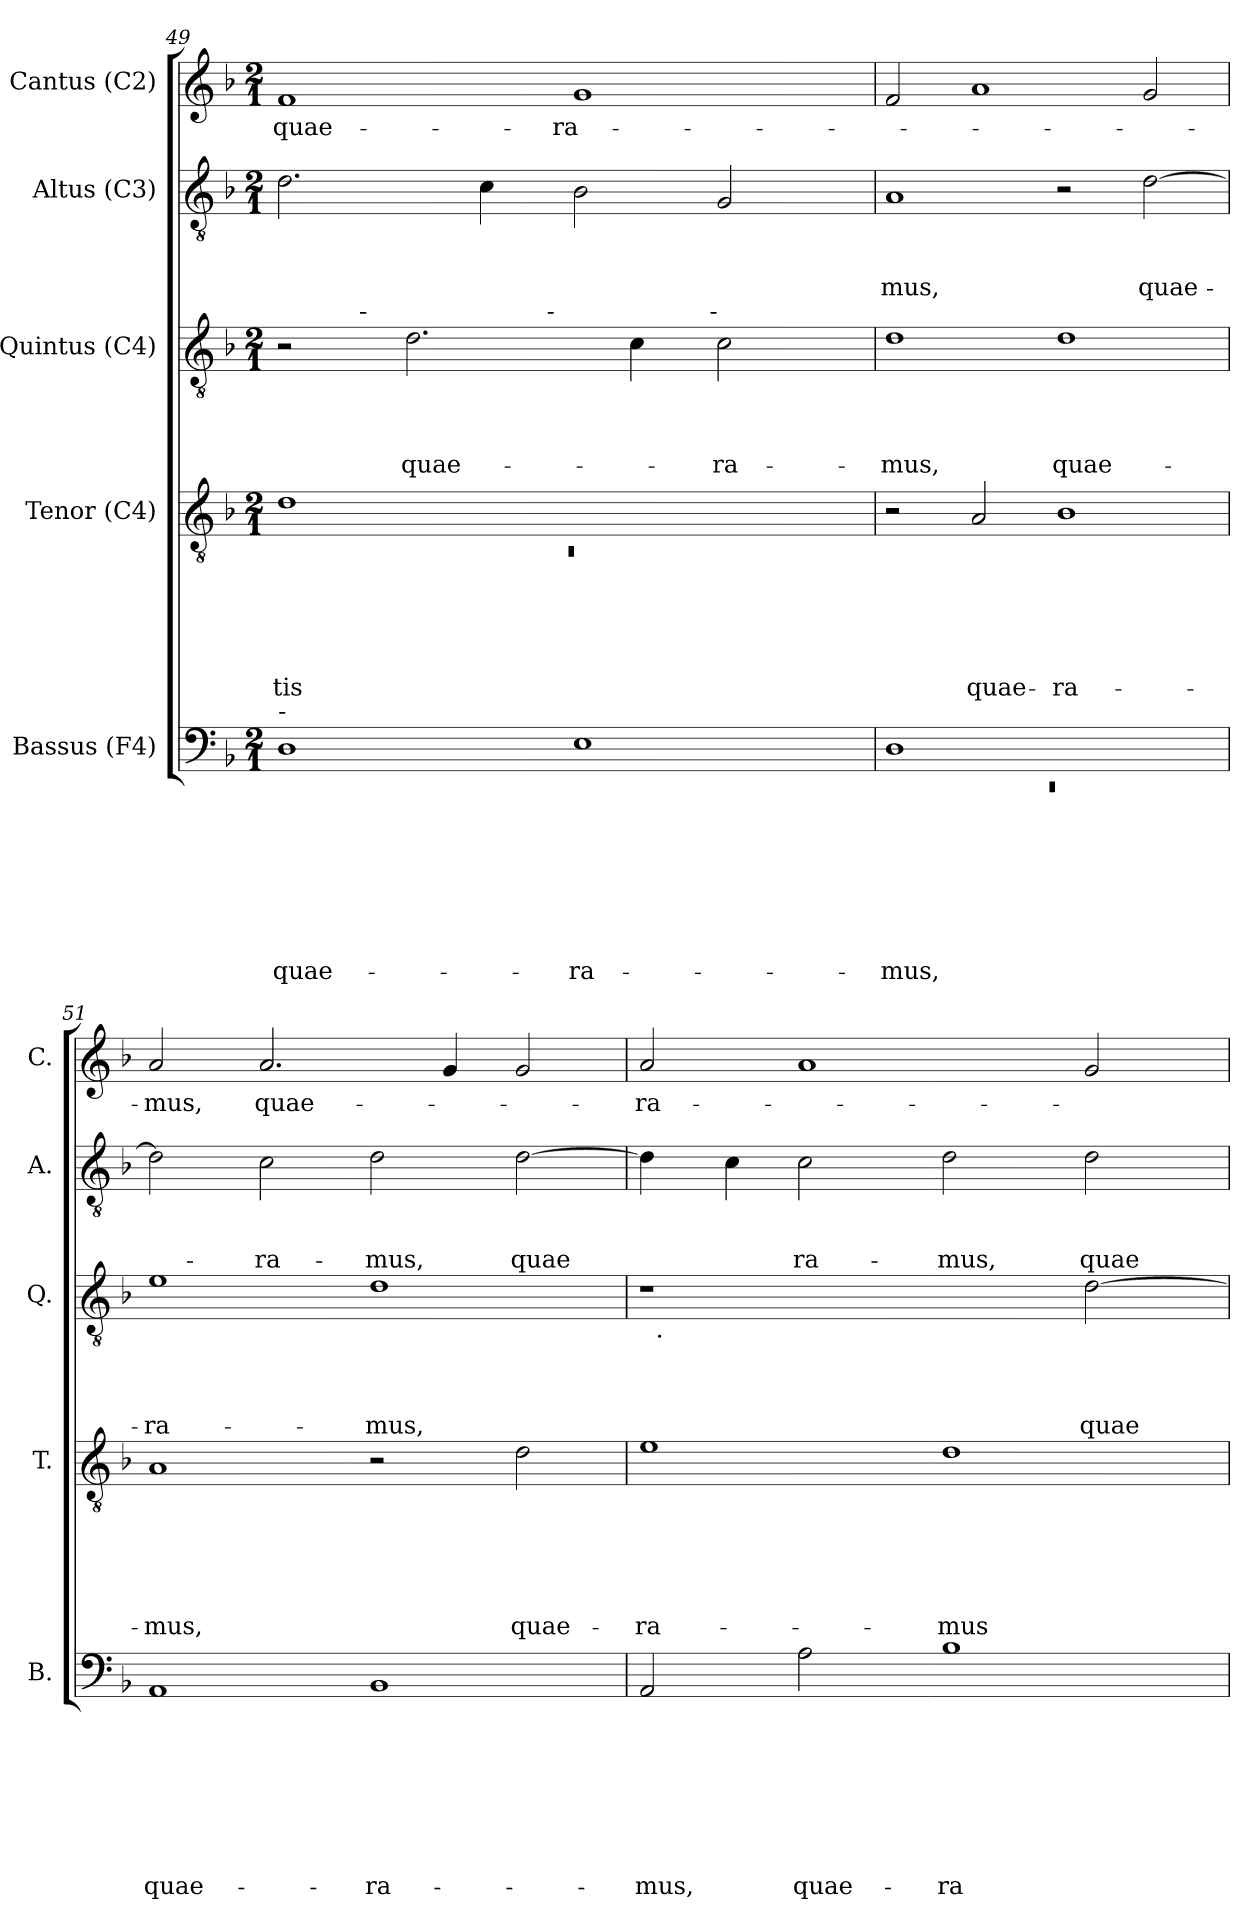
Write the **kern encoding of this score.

**kern	**text	**text	**text	**text	**text	**text	**text	**text	**kern	**text	**text	**text	**text	**text	**text	**kern	**text	**text	**text	**text	**kern	**text	**text	**text	**kern	**text
*part5	*part5	*part5	*part5	*part5	*part5	*part5	*part5	*part5	*part4	*part4	*part4	*part4	*part4	*part4	*part4	*part3	*part3	*part3	*part3	*part3	*part2	*part2	*part2	*part2	*part1	*part1
*staff5	*staff5	*staff5	*staff5	*staff5	*staff5	*staff5	*staff5	*staff5	*staff4	*staff4	*staff4	*staff4	*staff4	*staff4	*staff4	*staff3	*staff3	*staff3	*staff3	*staff3	*staff2	*staff2	*staff2	*staff2	*staff1	*staff1
*I"Bassus (F4)	*	*	*	*	*	*	*	*	*I"Tenor (C4)	*	*	*	*	*	*	*I"Quintus (C4)	*	*	*	*	*I"Altus (C3)	*	*	*	*I"Cantus (C2)	*
*I'B.	*	*	*	*	*	*	*	*	*I'T.	*	*	*	*	*	*	*I'Q.	*	*	*	*	*I'A.	*	*	*	*I'C.	*
!!LO:LB:g=z
*clefF4	*	*	*	*	*	*	*	*	*clefGv2	*	*	*	*	*	*	*clefGv2	*	*	*	*	*clefGv2	*	*	*	*clefG2	*
*k[b-]	*	*	*	*	*	*	*	*	*k[b-]	*	*	*	*	*	*	*k[b-]	*	*	*	*	*k[b-]	*	*	*	*k[b-]	*
*F:	*	*	*	*	*	*	*	*	*F:	*	*	*	*	*	*	*F:	*	*	*	*	*F:	*	*	*	*F:	*
*M2/1	*	*	*	*	*	*	*	*	*M2/1	*	*	*	*	*	*	*M2/1	*	*	*	*	*M2/1	*	*	*	*M2/1	*
=49	=49	=49	=49	=49	=49	=49	=49	=49	=49	=49	=49	=49	=49	=49	=49	=49	=49	=49	=49	=49	=49	=49	=49	=49	=49	=49
*	*	*	*	*	*	*	*	*	*^	*	*	*	*	*	*	*	*	*	*	*	*	*	*	*	*	*
!LO:TX:a:t=-	!	!	!	!	!	!	!	!	!	!	!	!	!	!	!	!	!	!	!	!	!	!	!	!	!	!	!
!	!	!	!	!	!	!	!	!LO:LY:b	!	!LO:N:vis=1	!	!	!	!	!	!LO:LY:b	!	!	!	!	!	!	!	!	!	!	!LO:LY:b
*	*	*	*	*	*	*	*	*	*	*	*	*	*	*	*	*	*^	*	*	*	*	*	*	*	*	*	*
*	*	*	*	*	*	*	*	*	*	*	*	*	*	*	*	*	*	*^	*	*	*	*	*	*	*	*	*	*
*	*	*	*	*	*	*	*	*	*	*	*	*	*	*	*	*	*	*	*^	*	*	*	*	*	*	*	*	*	*
1D	.	.	.	.	.	.	.	quae-	1d	0rC	.	.	.	.	.	-tis	2r	4ryy	3%2ryy	3%2ryy	.	.	.	.	2.d\	.	.	.	1f	quae-
.	.	.	.	.	.	.	.	.	.	.	.	.	.	.	.	.	.	16ryy	.	.	.	.	.	.	.	.	.	.	.	.
!	!	!	!	!	!	!	!	!	!	!	!	!	!	!	!	!	!	!LO:TX:a:t=-	!	!	!	!	!	!	!	!	!	!	!	!
.	.	.	.	.	.	.	.	.	.	.	.	.	.	.	.	.	.	1ryy	.	.	.	.	.	.	.	.	.	.	.	.
!	!	!	!	!	!	!	!	!	!	!	!	!	!	!	!	!	!	!	!	!	!	!	!	!LO:LY:b	!	!	!	!	!	!
.	.	.	.	.	.	.	.	.	.	.	.	.	.	.	.	.	2.d\	.	.	.	.	.	.	quae-	.	.	.	.	.	.
.	.	.	.	.	.	.	.	.	.	.	.	.	.	.	.	.	.	.	6ryy	3%2ryy	.	.	.	.	.	.	.	.	.	.
.	.	.	.	.	.	.	.	.	.	.	.	.	.	.	.	.	.	.	.	.	.	.	.	.	4c\	.	.	.	.	.
.	.	.	.	.	.	.	.	.	.	.	.	.	.	.	.	.	.	.	12ryy	.	.	.	.	.	.	.	.	.	.	.
.	.	.	.	.	.	.	.	.	.	.	.	.	.	.	.	.	.	.	96ryy	.	.	.	.	.	.	.	.	.	.	.
!	!	!	!	!	!	!	!	!	!	!	!	!	!	!	!	!	!	!	!LO:TX:a:t=-	!	!	!	!	!	!	!	!	!	!	!
.	.	.	.	.	.	.	.	.	.	.	.	.	.	.	.	.	.	.	3%2ryy	.	.	.	.	.	.	.	.	.	.	.
!	!	!	!	!	!	!	!	!LO:LY:b	!	!	!	!	!	!	!	!	!	!	!	!	!	!	!	!	!	!	!	!	!	!LO:LY:b
1E	.	.	.	.	.	.	.	-ra-	1ryy	.	.	.	.	.	.	.	.	.	.	.	.	.	.	.	2B-\	.	.	.	1g	-ra-
.	.	.	.	.	.	.	.	.	.	.	.	.	.	.	.	.	4c\	.	.	.	.	.	.	.	.	.	.	.	.	.
.	.	.	.	.	.	.	.	.	.	.	.	.	.	.	.	.	.	2ryy	.	.	.	.	.	.	.	.	.	.	.	.
.	.	.	.	.	.	.	.	.	.	.	.	.	.	.	.	.	.	.	.	12...ryy	.	.	.	.	.	.	.	.	.	.
!	!	!	!	!	!	!	!	!	!	!	!	!	!	!	!	!	!	!	!	!LO:TX:a:t=-	!	!	!	!	!	!	!	!	!	!
.	.	.	.	.	.	.	.	.	.	.	.	.	.	.	.	.	.	.	.	3ryy	.	.	.	.	.	.	.	.	.	.
!	!	!	!	!	!	!	!	!	!	!	!	!	!	!	!	!	!	!	!	!	!	!	!	!LO:LY:b	!	!	!	!	!	!
.	.	.	.	.	.	.	.	.	.	.	.	.	.	.	.	.	2c\	.	.	.	.	.	.	-ra-	2G/	.	.	.	.	.
.	.	.	.	.	.	.	.	.	.	.	.	.	.	.	.	.	.	.	3ryy	.	.	.	.	.	.	.	.	.	.	.
.	.	.	.	.	.	.	.	.	.	.	.	.	.	.	.	.	.	8.ryy	.	.	.	.	.	.	.	.	.	.	.	.
.	.	.	.	.	.	.	.	.	.	.	.	.	.	.	.	.	.	.	.	6ryy	.	.	.	.	.	.	.	.	.	.
.	.	.	.	.	.	.	.	.	.	.	.	.	.	.	.	.	.	.	24..ryy	.	.	.	.	.	.	.	.	.	.	.
.	.	.	.	.	.	.	.	.	.	.	.	.	.	.	.	.	.	.	.	96ryy	.	.	.	.	.	.	.	.	.	.
=50	=50	=50	=50	=50	=50	=50	=50	=50	=50	=50	=50	=50	=50	=50	=50	=50	=50	=50	=50	=50	=50	=50	=50	=50	=50	=50	=50	=50	=50	=50
*^	*	*	*	*	*	*	*	*	*	*	*	*	*	*	*	*	*	*	*	*	*	*	*	*	*	*	*	*	*	*
!	!LO:N:vis=1	!	!	!	!	!	!	!	!LO:LY:b	!	!	!	!	!	!	!	!	!	!	!	!	!	!	!	!LO:LY:b	!	!	!	!LO:LY:b	!	!
*	*	*	*	*	*	*	*	*	*	*v	*v	*	*	*	*	*	*	*	*	*	*	*	*	*	*	*	*	*	*	*	*
*	*	*	*	*	*	*	*	*	*	*	*	*	*	*	*	*	*v	*v	*v	*v	*	*	*	*	*	*	*	*	*	*
1D	0rEE	.	.	.	.	.	.	.	-mus,	2r	.	.	.	.	.	.	1d	.	.	.	-mus,	1A	.	.	-mus,	2f/	.
!	!	!	!	!	!	!	!	!	!	!	!	!	!	!	!	!LO:LY:b	!	!	!	!	!	!	!	!	!	!	!
.	.	.	.	.	.	.	.	.	.	2A/	.	.	.	.	.	quae-	.	.	.	.	.	.	.	.	.	1a	.
!	!	!	!	!	!	!	!	!	!	!	!	!	!	!	!	!LO:LY:b	!	!	!	!	!LO:LY:b	!	!	!	!	!	!
1ryy	.	.	.	.	.	.	.	.	.	1B-	.	.	.	.	.	-ra-	1d	.	.	.	quae-	2r	.	.	.	.	.
!	!	!	!	!	!	!	!	!	!	!	!	!	!	!	!	!	!	!	!	!	!	!	!	!	!LO:LY:b	!	!
.	.	.	.	.	.	.	.	.	.	.	.	.	.	.	.	.	.	.	.	.	.	[>2d\	.	.	quae-	2g/	.
*v	*v	*	*	*	*	*	*	*	*	*	*	*	*	*	*	*	*	*	*	*	*	*	*	*	*	*	*
=51	=51	=51	=51	=51	=51	=51	=51	=51	=51	=51	=51	=51	=51	=51	=51	=51	=51	=51	=51	=51	=51	=51	=51	=51	=51	=51
!	!	!	!	!	!	!	!	!LO:LY:b	!	!	!	!	!	!	!LO:LY:b	!	!	!	!	!LO:LY:b	!	!	!	!	!	!LO:LY:b
1AA	.	.	.	.	.	.	.	quae-	1A	.	.	.	.	.	-mus,	1e	.	.	.	-ra-	2d\]	.	.	.	2a/	-mus,
!	!	!	!	!	!	!	!	!	!	!	!	!	!	!	!	!	!	!	!	!	!	!	!	!LO:LY:b	!	!LO:LY:b
.	.	.	.	.	.	.	.	.	.	.	.	.	.	.	.	.	.	.	.	.	2c\	.	.	-ra-	2.a/	quae-
!	!	!	!	!	!	!	!	!LO:LY:b	!	!	!	!	!	!	!	!	!	!	!	!LO:LY:b	!	!	!	!LO:LY:b	!	!
1BB-	.	.	.	.	.	.	.	-ra-	2r	.	.	.	.	.	.	1d	.	.	.	-mus,	2d\	.	.	-mus,	.	.
.	.	.	.	.	.	.	.	.	.	.	.	.	.	.	.	.	.	.	.	.	.	.	.	.	4g/	.
!	!	!	!	!	!	!	!	!	!	!	!	!	!	!	!LO:LY:b	!	!	!	!	!	!	!	!	!LO:LY:b	!	!
.	.	.	.	.	.	.	.	.	2d\	.	.	.	.	.	quae-	.	.	.	.	.	[>2d\	.	.	quae	2g/	.
=52	=52	=52	=52	=52	=52	=52	=52	=52	=52	=52	=52	=52	=52	=52	=52	=52	=52	=52	=52	=52	=52	=52	=52	=52	=52	=52
!	!	!	!	!	!	!	!	!LO:LY:b	!	!	!	!	!	!	!LO:LY:b	!	!	!	!	!	!	!	!	!	!	!LO:LY:b
*	*	*	*	*	*	*	*	*	*	*	*	*	*	*	*	*^	*	*	*	*	*	*	*	*	*	*
2AA/	.	.	.	.	.	.	.	-mus,	1e	.	.	.	.	.	-ra-	1r	48ryy	.	.	.	.	4d\]	.	.	.	2a/	-ra-
!	!	!	!	!	!	!	!	!	!	!	!	!	!	!	!	!	!LO:TX:b:t=.	!	!	!	!	!	!	!	!	!	!
.	.	.	.	.	.	.	.	.	.	.	.	.	.	.	.	.	3%2ryy	.	.	.	.	.	.	.	.	.	.
.	.	.	.	.	.	.	.	.	.	.	.	.	.	.	.	.	.	.	.	.	.	4c\	.	.	.	.	.
!	!	!	!	!	!	!	!	!LO:LY:b	!	!	!	!	!	!	!	!	!	!	!	!	!	!	!	!	!LO:LY:b	!	!
2A\	.	.	.	.	.	.	.	quae-	.	.	.	.	.	.	.	.	.	.	.	.	.	2c\	.	.	ra-	1a	.
.	.	.	.	.	.	.	.	.	.	.	.	.	.	.	.	.	3%2ryy	.	.	.	.	.	.	.	.	.	.
!	!	!	!	!	!	!	!	!LO:LY:b	!	!	!	!	!	!	!LO:LY:b	!	!	!	!	!	!	!	!	!	!LO:LY:b	!	!
1B-	.	.	.	.	.	.	.	-ra-	1d	.	.	.	.	.	-mus	2ryy	.	.	.	.	.	2d\	.	.	-mus,	.	.
.	.	.	.	.	.	.	.	.	.	.	.	.	.	.	.	.	3ryy	.	.	.	.	.	.	.	.	.	.
!	!	!	!	!	!	!	!	!	!	!	!	!	!	!	!	!	!	!	!	!	!LO:LY:b	!	!	!	!LO:LY:b	!	!
.	.	.	.	.	.	.	.	.	.	.	.	.	.	.	.	[>2d\	.	.	.	.	quae-	2d\	.	.	quae-	2g/	.
.	.	.	.	.	.	.	.	.	.	.	.	.	.	.	.	.	6...ryy	.	.	.	.	.	.	.	.	.	.
*	*	*	*	*	*	*	*	*	*	*	*	*	*	*	*	*v	*v	*	*	*	*	*	*	*	*	*	*
=	=	=	=	=	=	=	=	=	=	=	=	=	=	=	=	=	=	=	=	=	=	=	=	=	=	=
*-	*-	*-	*-	*-	*-	*-	*-	*-	*-	*-	*-	*-	*-	*-	*-	*-	*-	*-	*-	*-	*-	*-	*-	*-	*-	*-
